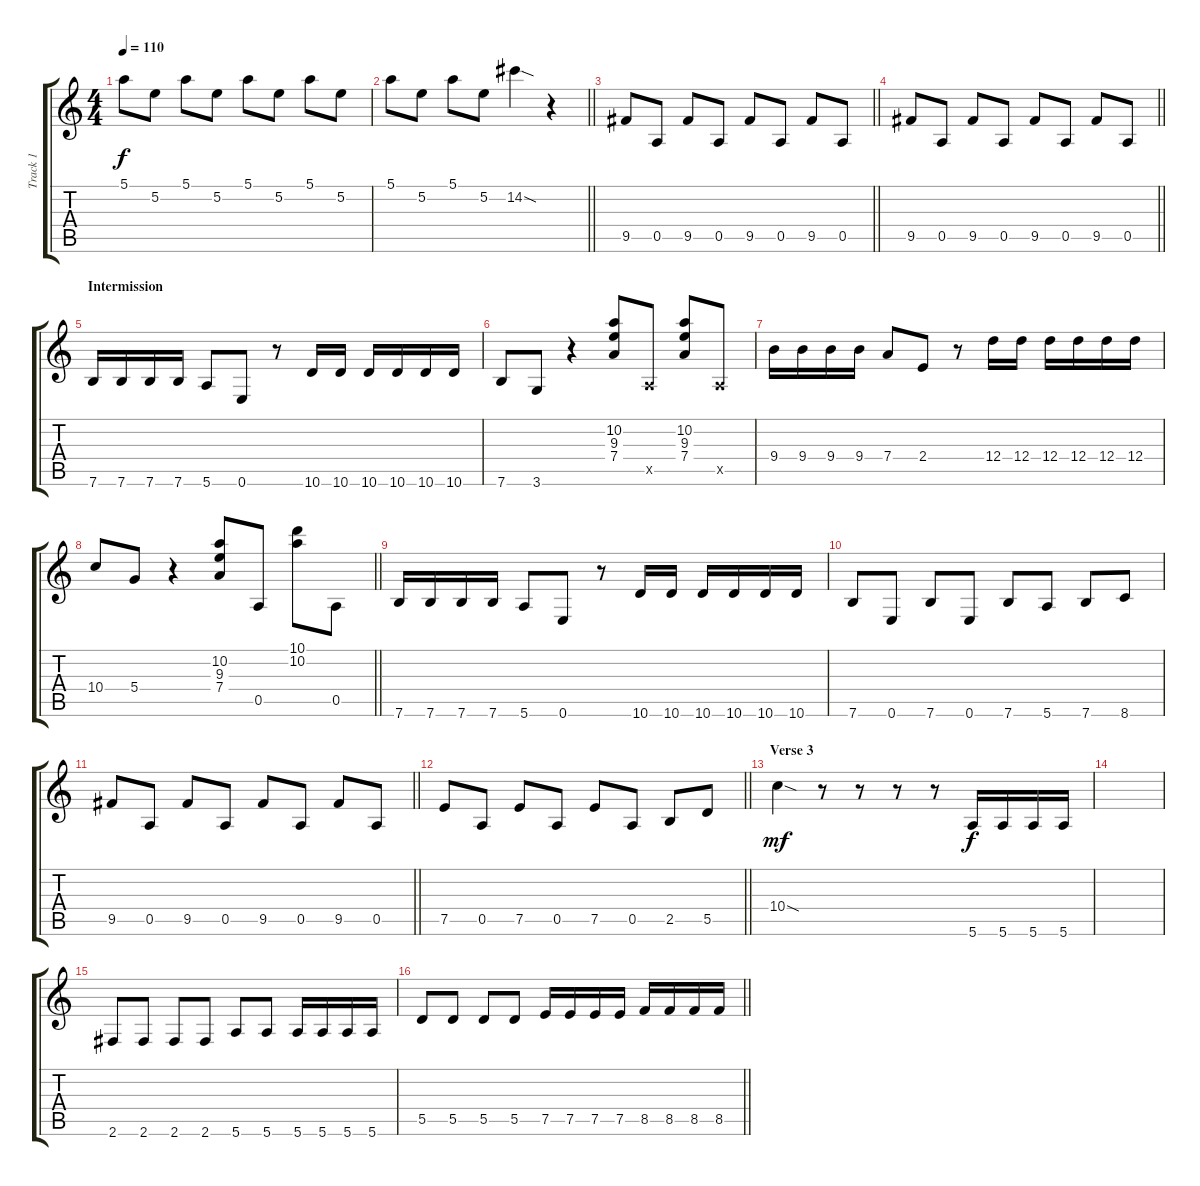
\track ("Track 1" "Track 1") {instrument distortionguitar}
\staff {score tabs}
\tuning (E4 B3 G3 D3 A2 E2) {hide}
\ts (4 4)
\tempo 110
\clef g2
\ks c
5.1.8{dy f} 5.2.8 5.1.8 5.2.8 5.1.8 5.2.8 5.1.8 5.2.8 |
\barLineRight lightlight
5.1.8 5.2.8 5.1.8 5.2.8 14.2{sod}.4 r.4 |
\barLineRight lightlight
9.5.8 0.5.8 9.5.8 0.5.8 9.5.8 0.5.8 9.5.8 0.5.8 |
\barLineRight lightlight
9.5.8 0.5.8 9.5.8 0.5.8 9.5.8 0.5.8 9.5.8 0.5.8 |
\section ("" "Intermission")
7.6.16 7.6.16 7.6.16 7.6.16 5.6.8 0.6.8 r.8 10.6.16 10.6.16 10.6.16 10.6.16 10.6.16 10.6.16 |
7.6.8 3.6.8 r.4 (10.2 9.3 7.4).8 0.5{x}.8 (10.2 9.3 7.4).8 0.5{x}.8 |
9.4.16 9.4.16 9.4.16 9.4.16 7.4.8 2.4.8 r.8 12.4.16 12.4.16 12.4.16 12.4.16 12.4.16 12.4.16 |
\barLineRight lightlight
10.4.8 5.4.8 r.4 (10.2 9.3 7.4).8 0.5.8 (10.1 10.2).8 0.5.8 |
7.6.16 7.6.16 7.6.16 7.6.16 5.6.8 0.6.8 r.8 10.6.16 10.6.16 10.6.16 10.6.16 10.6.16 10.6.16 |
7.6.8 0.6.8 7.6.8 0.6.8 7.6.8 5.6.8 7.6.8 8.6.8 |
\barLineRight lightlight
9.5.8 0.5.8 9.5.8 0.5.8 9.5.8 0.5.8 9.5.8 0.5.8 |
\barLineRight lightlight
7.5.8 0.5.8 7.5.8 0.5.8 7.5.8 0.5.8 2.5.8 5.5.8 |
\section ("" "Verse 3")
10.4{sod}.4{dy mf} r.8 r.8 r.8 r.8 5.6.16{dy f} 5.6.16 5.6.16 5.6.16 |
|
2.6.8 2.6.8 2.6.8 2.6.8 5.6.8 5.6.8 5.6.16 5.6.16 5.6.16 5.6.16 |
\barLineRight lightlight
5.5.8 5.5.8 5.5.8 5.5.8 7.5.16 7.5.16 7.5.16 7.5.16 8.5.16 8.5.16 8.5.16 8.5.16
